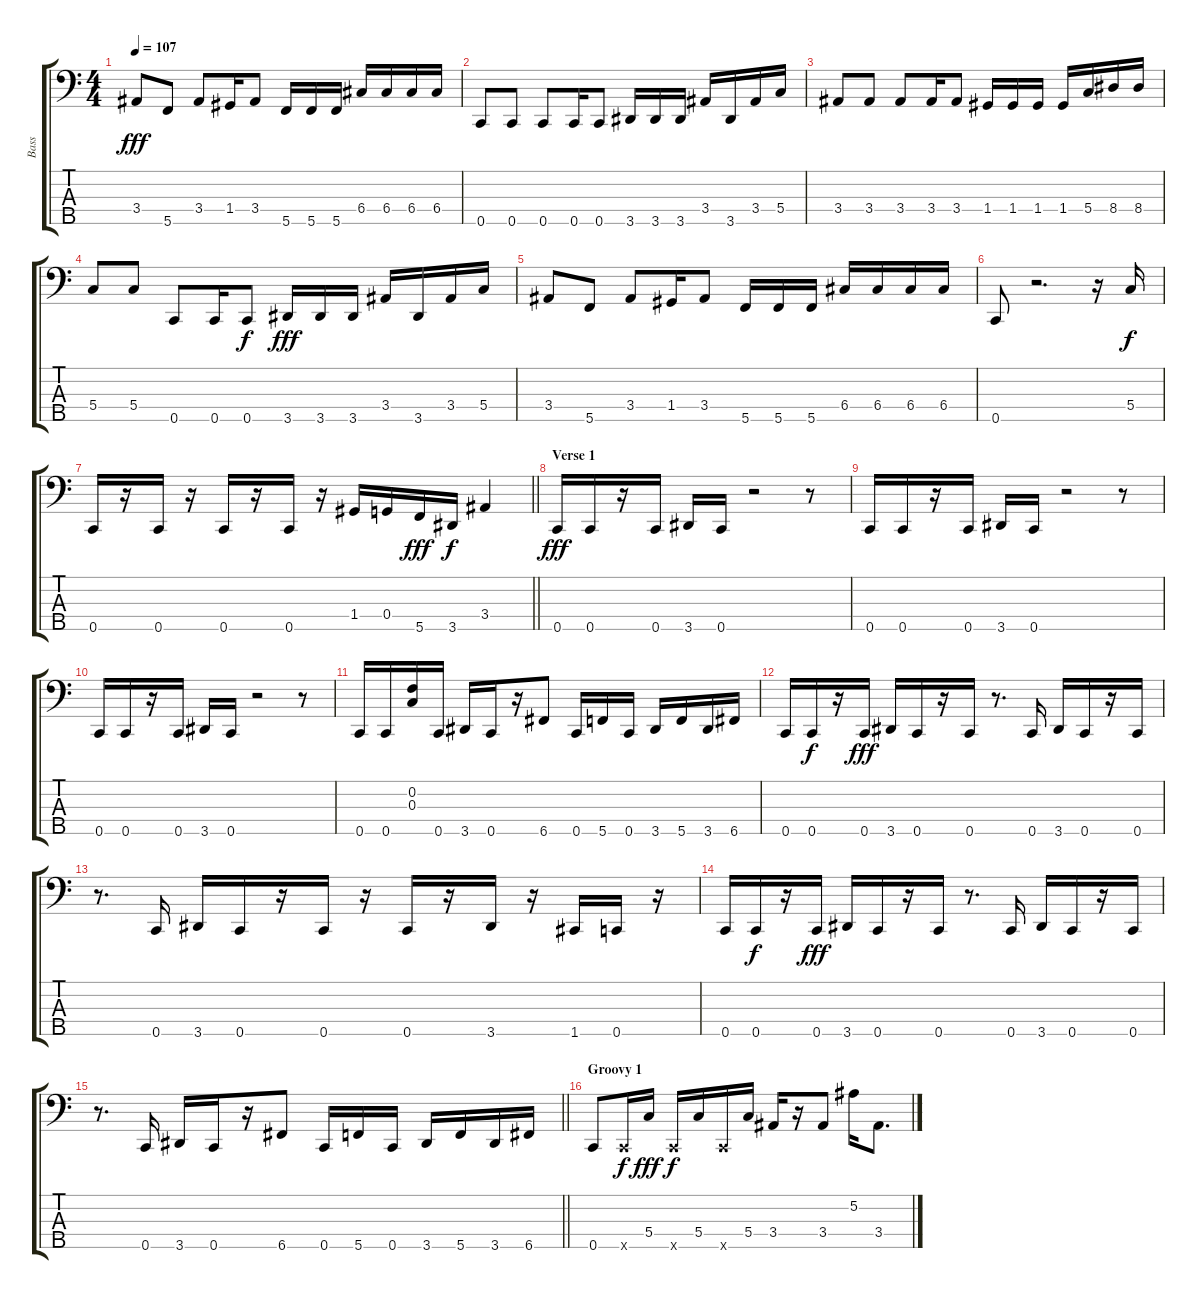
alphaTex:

\track ("Bass" "Bass") {instrument electricbasspick}
\staff {score tabs}
\tuning (Bb2 F2 C2 G1 C1) {hide}
\ts (4 4)
\tempo 107
\clef f4
\ks c
3.4.8{dy fff} 5.5.8 3.4.8 1.4.16 3.4.8 5.5.16 5.5.16 5.5.16 6.4.16 6.4.16 6.4.16 6.4.16 |
0.5.8 0.5.8 0.5.8 0.5.16 0.5.8 3.5.16 3.5.16 3.5.16 3.4.16 3.5.16 3.4.16 5.4.16 |
3.4.8 3.4.8 3.4.8 3.4.16 3.4.8 1.4.16 1.4.16 1.4.16 1.4.16 5.4.16 8.4.16 8.4.16 |
5.4.8 5.4.8 0.5.8 0.5.16 0.5.8{dy f} 3.5.16{dy fff} 3.5.16 3.5.16 3.4.16 3.5.16 3.4.16 5.4.16 |
3.4.8 5.5.8 3.4.8 1.4.16 3.4.8 5.5.16 5.5.16 5.5.16 6.4.16 6.4.16 6.4.16 6.4.16 |
0.5.8 r.2{d} r.16 5.4.16{dy f} |
\barLineRight lightlight
0.5.16 r.16 0.5.16 r.16 0.5.16 r.16 0.5.16 r.16 1.4.16 0.4.16 5.5.16{dy fff} 3.5.16{dy f} 3.4.4 |
\section ("" "Verse 1")
0.5.16{dy fff} 0.5.16 r.16 0.5.16 3.5.16 0.5.16 r.2 r.8 |
0.5.16 0.5.16 r.16 0.5.16 3.5.16 0.5.16 r.2 r.8 |
0.5.16 0.5.16 r.16 0.5.16 3.5.16 0.5.16 r.2 r.8 |
0.5.16 0.5.16 (0.2 0.3).16 0.5.16 3.5.16 0.5.16 r.16 6.5.8 0.5.16 5.5.16 0.5.16 3.5.16 5.5.16 3.5.16 6.5.16 |
0.5.16 0.5.16{dy f} r.16 0.5.16{dy fff} 3.5.16 0.5.16 r.16 0.5.16 r.8{d} 0.5.16 3.5.16 0.5.16 r.16 0.5.16 |
r.8{d} 0.5.16 3.5.16 0.5.16 r.16 0.5.16 r.16 0.5.16 r.16 3.5.16 r.16 1.5.16 0.5.16 r.16 |
0.5.16 0.5.16{dy f} r.16 0.5.16{dy fff} 3.5.16 0.5.16 r.16 0.5.16 r.8{d} 0.5.16 3.5.16 0.5.16 r.16 0.5.16 |
\barLineRight lightlight
r.8{d} 0.5.16 3.5.16 0.5.16 r.16 6.5.8 0.5.16 5.5.16 0.5.16 3.5.16 5.5.16 3.5.16 6.5.16 |
\section ("" "Groovy 1")
0.5.8 0.5{x}.16{dy f} 5.4.16{dy fff} 0.5{x}.16{dy f} 5.4.16 0.5{x}.16 5.4.16 3.4.16 r.16 3.4.8 5.2.16 3.4.8{d}
